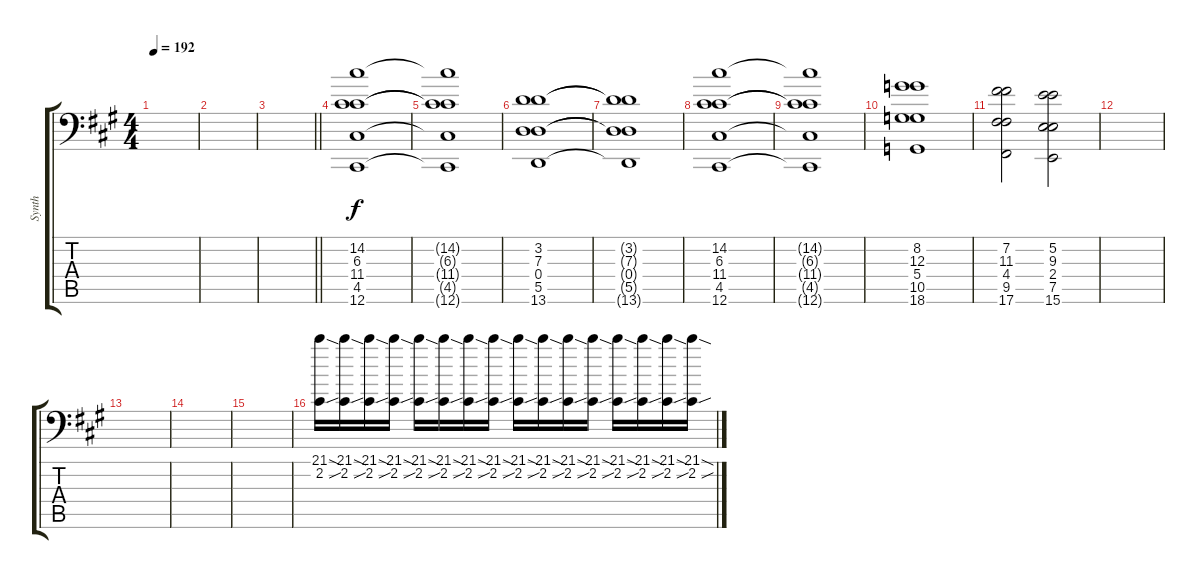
\track ("Synth" "Synth") {instrument lead2sawtooth}
\staff {score tabs}
\tuning (E4 B3 G3 D3 A2 Db1) {hide}
\ts (4 4)
\tempo 192
\clef f4
\ks f#minor
|
|
\barLineRight lightlight
|
(14.2 6.3 11.4 4.5 12.6).1 |
(14.2{t} 6.3{t} 11.4{t} 4.5{t} 12.6{t}).1 |
(3.2 7.3 0.4 5.5 13.6).1 |
(3.2{t} 7.3{t} 0.4{t} 5.5{t} 13.6{t}).1 |
(14.2 6.3 11.4 4.5 12.6).1 |
(14.2{t} 6.3{t} 11.4{t} 4.5{t} 12.6{t}).1 |
(8.2 12.3 5.4 10.5 18.6).1 |
(7.2 11.3 4.4 9.5 17.6).2 (5.2 9.3 2.4 7.5 15.6).2 |
|
|
|
|
(21.1{sod} 2.2{sou}).16 (21.1{sod} 2.2{sou}).16 (21.1{sod} 2.2{sou}).16 (21.1{sod} 2.2{sou}).16 (21.1{sod} 2.2{sou}).16 (21.1{sod} 2.2{sou}).16 (21.1{sod} 2.2{sou}).16 (21.1{sod} 2.2{sou}).16 (21.1{sod} 2.2{sou}).16 (21.1{sod} 2.2{sou}).16 (21.1{sod} 2.2{sou}).16 (21.1{sod} 2.2{sou}).16 (21.1{sod} 2.2{sou}).16 (21.1{sod} 2.2{sou}).16 (21.1{sod} 2.2{sou}).16 (21.1{sod} 2.2{sou}).16
